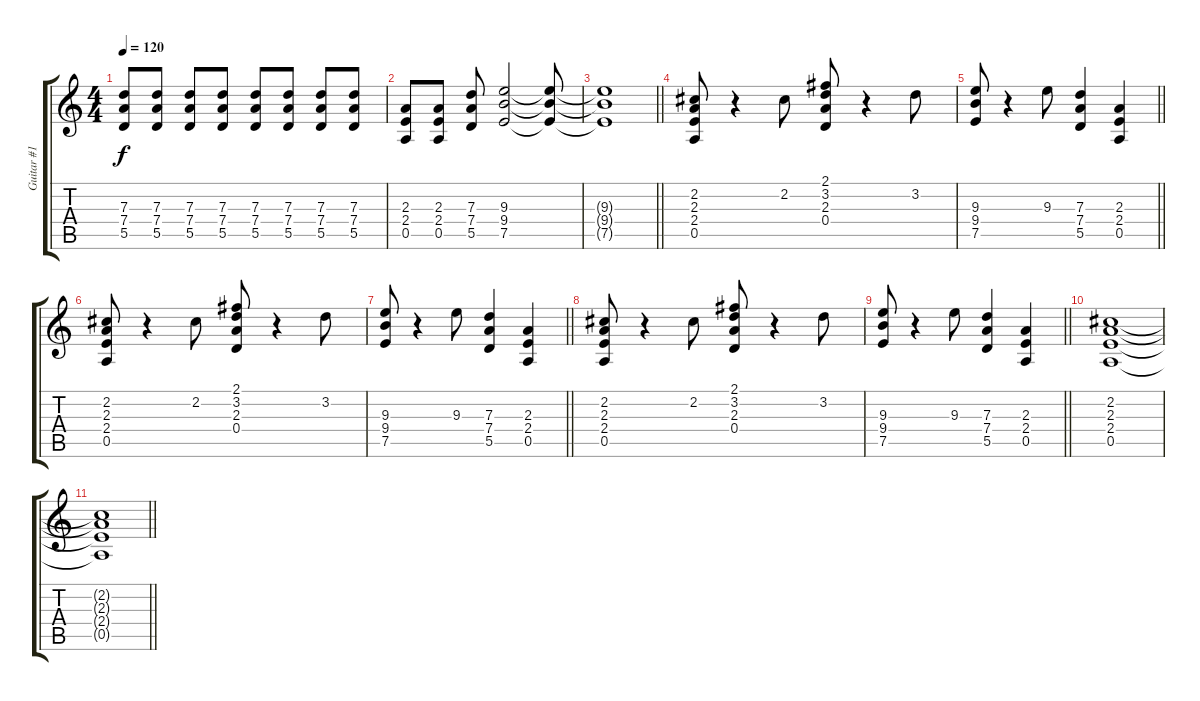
\track ("Guitar #1" "Guitar #1") {instrument overdrivenguitar}
\staff {score tabs}
\tuning (E4 B3 G3 D3 A2 E2) {hide}
\ts (4 4)
\tempo 120
\clef g2
\ks c
(7.3 7.4 5.5).8{dy f} (7.3 7.4 5.5).8 (7.3 7.4 5.5).8 (7.3 7.4 5.5).8 (7.3 7.4 5.5).8 (7.3 7.4 5.5).8 (7.3 7.4 5.5).8 (7.3 7.4 5.5).8 |
(2.3 2.4 0.5).8 (2.3 2.4 0.5).8 (7.3 7.4 5.5).8 (9.3 9.4 7.5).2 (9.3{t} 9.4{t} 7.5{t}).8 |
\barLineRight lightlight
(9.3{t} 9.4{t} 7.5{t}).1 |
(2.2 2.3 2.4 0.5).8 r.4 2.2.8 (2.1 3.2 2.3 0.4).8 r.4 3.2.8 |
\barLineRight lightlight
(9.3 9.4 7.5).8 r.4 9.3.8 (7.3 7.4 5.5).4 (2.3 2.4 0.5).4 |
(2.2 2.3 2.4 0.5).8 r.4 2.2.8 (2.1 3.2 2.3 0.4).8 r.4 3.2.8 |
\barLineRight lightlight
(9.3 9.4 7.5).8 r.4 9.3.8 (7.3 7.4 5.5).4 (2.3 2.4 0.5).4 |
(2.2 2.3 2.4 0.5).8 r.4 2.2.8 (2.1 3.2 2.3 0.4).8 r.4 3.2.8 |
\barLineRight lightlight
(9.3 9.4 7.5).8 r.4 9.3.8 (7.3 7.4 5.5).4 (2.3 2.4 0.5).4 |
(2.2 2.3 2.4 0.5).1 |
\barLineRight lightlight
(2.2{t} 2.3{t} 2.4{t} 0.5{t}).1
